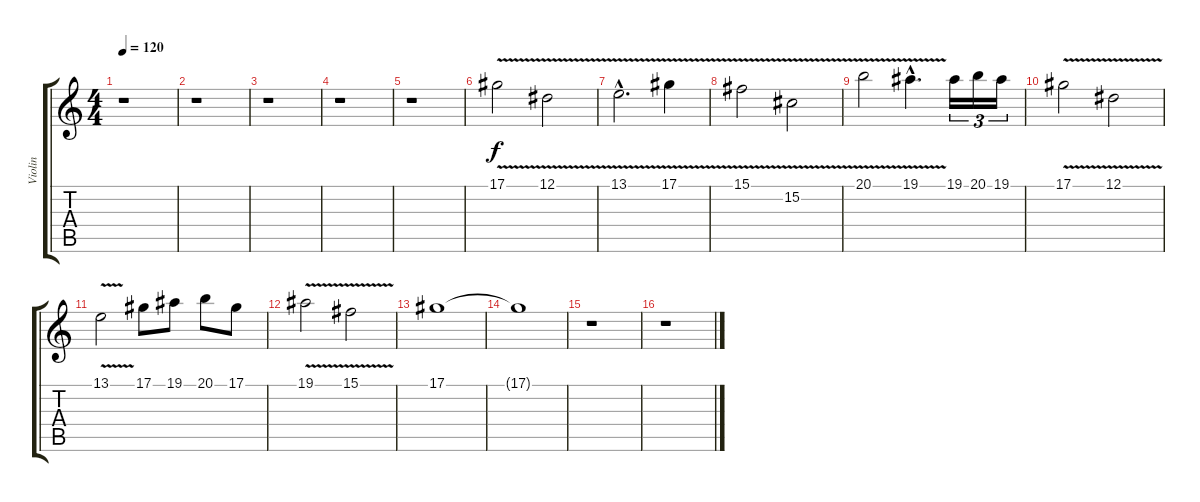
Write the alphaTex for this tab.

\track ("Violin" "Violin") {instrument violin}
\staff {score tabs}
\tuning (Eb4 Bb3 Gb3 Db3 Ab2 Eb2) {hide}
\ts (4 4)
\tempo 120
\clef g2
\ks c
r.1{dy f} |
r.1 |
r.1 |
r.1 |
r.1 |
17.1{v}.2 12.1{v}.2 |
13.1{v hac}.2{d} 17.1{v}.4 |
15.1{v}.2 15.2{v}.2 |
20.1{v}.2 19.1{v hac}.4{d} 19.1.16{tu (3 2)} 20.1.16{tu (3 2)} 19.1.16{tu (3 2)} |
17.1{v}.2 12.1{v}.2 |
13.1{v}.2 17.1.8 19.1.8 20.1.8 17.1.8 |
19.1{v}.2 15.1{v}.2 |
17.1.1 |
17.1{t}.1 |
r.1 |
r.1
